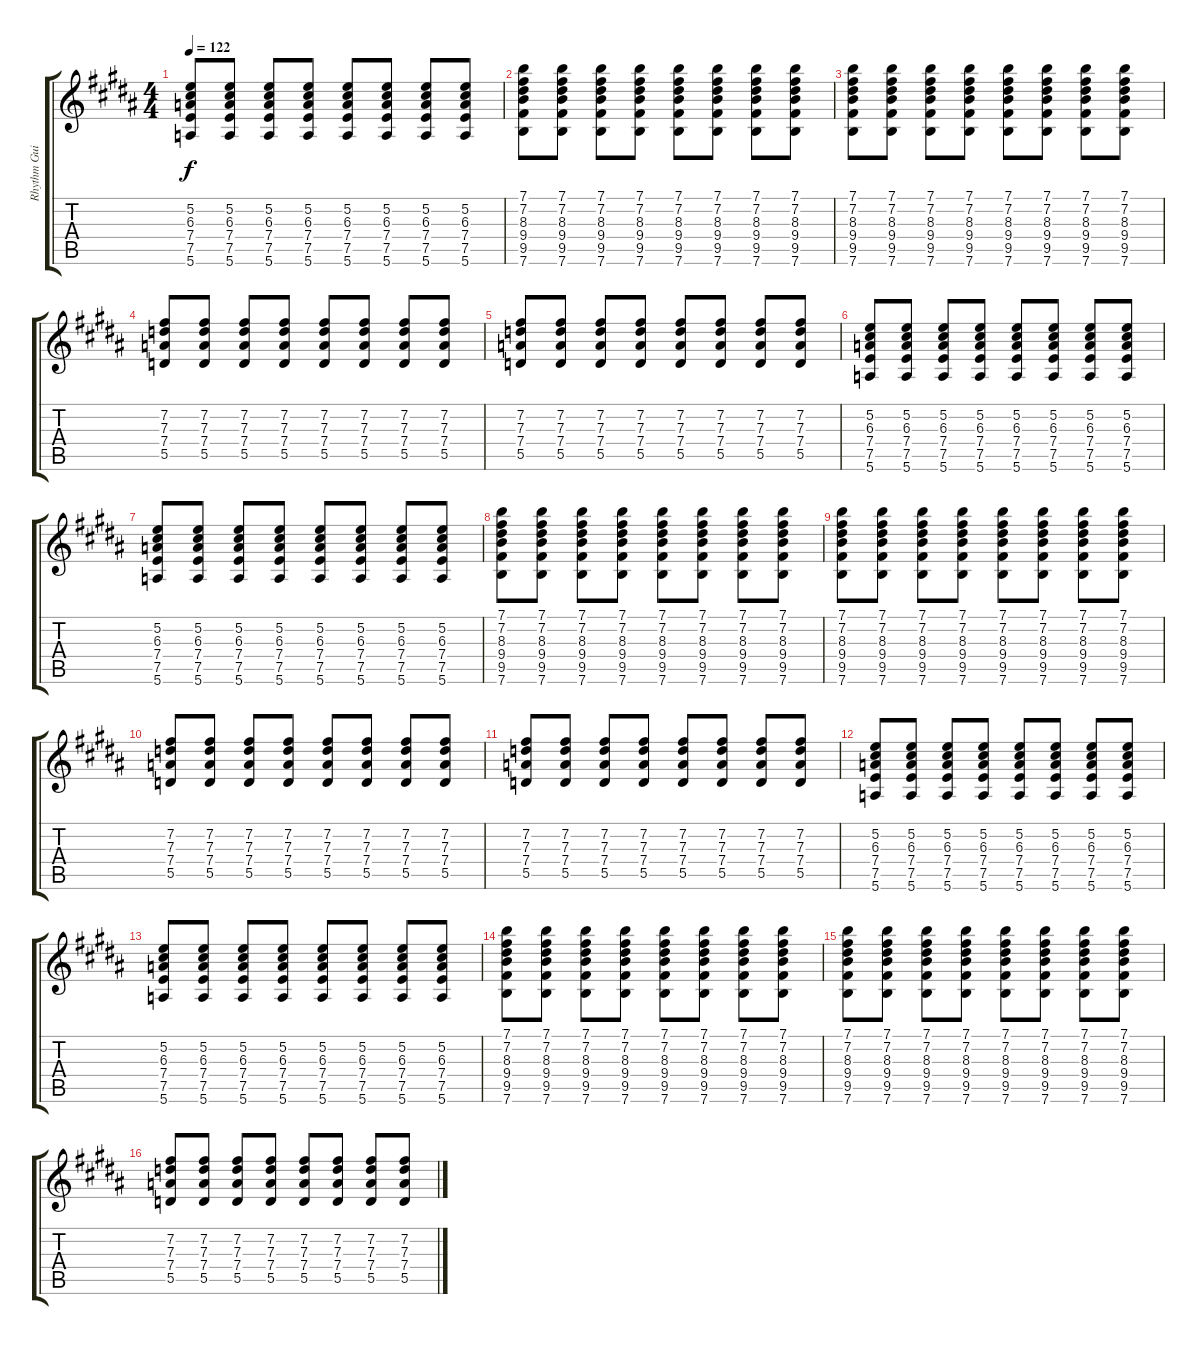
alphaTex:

\track ("Rhythm Guitar" "Rhythm Gui") {instrument acousticguitarsteel}
\staff {score tabs}
\tuning (E4 B3 G3 D3 A2 E2) {hide}
\ts (4 4)
\tempo 122
\clef g2
\ks b
(5.2 6.3 7.4 7.5 5.6).8{dy f} (5.2 6.3 7.4 7.5 5.6).8 (5.2 6.3 7.4 7.5 5.6).8 (5.2 6.3 7.4 7.5 5.6).8 (5.2 6.3 7.4 7.5 5.6).8 (5.2 6.3 7.4 7.5 5.6).8 (5.2 6.3 7.4 7.5 5.6).8 (5.2 6.3 7.4 7.5 5.6).8 |
(7.1 7.2 8.3 9.4 9.5 7.6).8 (7.1 7.2 8.3 9.4 9.5 7.6).8 (7.1 7.2 8.3 9.4 9.5 7.6).8 (7.1 7.2 8.3 9.4 9.5 7.6).8 (7.1 7.2 8.3 9.4 9.5 7.6).8 (7.1 7.2 8.3 9.4 9.5 7.6).8 (7.1 7.2 8.3 9.4 9.5 7.6).8 (7.1 7.2 8.3 9.4 9.5 7.6).8 |
(7.1 7.2 8.3 9.4 9.5 7.6).8 (7.1 7.2 8.3 9.4 9.5 7.6).8 (7.1 7.2 8.3 9.4 9.5 7.6).8 (7.1 7.2 8.3 9.4 9.5 7.6).8 (7.1 7.2 8.3 9.4 9.5 7.6).8 (7.1 7.2 8.3 9.4 9.5 7.6).8 (7.1 7.2 8.3 9.4 9.5 7.6).8 (7.1 7.2 8.3 9.4 9.5 7.6).8 |
(7.2 7.3 7.4 5.5).8 (7.2 7.3 7.4 5.5).8 (7.2 7.3 7.4 5.5).8 (7.2 7.3 7.4 5.5).8 (7.2 7.3 7.4 5.5).8 (7.2 7.3 7.4 5.5).8 (7.2 7.3 7.4 5.5).8 (7.2 7.3 7.4 5.5).8 |
(7.2 7.3 7.4 5.5).8 (7.2 7.3 7.4 5.5).8 (7.2 7.3 7.4 5.5).8 (7.2 7.3 7.4 5.5).8 (7.2 7.3 7.4 5.5).8 (7.2 7.3 7.4 5.5).8 (7.2 7.3 7.4 5.5).8 (7.2 7.3 7.4 5.5).8 |
(5.2 6.3 7.4 7.5 5.6).8 (5.2 6.3 7.4 7.5 5.6).8 (5.2 6.3 7.4 7.5 5.6).8 (5.2 6.3 7.4 7.5 5.6).8 (5.2 6.3 7.4 7.5 5.6).8 (5.2 6.3 7.4 7.5 5.6).8 (5.2 6.3 7.4 7.5 5.6).8 (5.2 6.3 7.4 7.5 5.6).8 |
(5.2 6.3 7.4 7.5 5.6).8 (5.2 6.3 7.4 7.5 5.6).8 (5.2 6.3 7.4 7.5 5.6).8 (5.2 6.3 7.4 7.5 5.6).8 (5.2 6.3 7.4 7.5 5.6).8 (5.2 6.3 7.4 7.5 5.6).8 (5.2 6.3 7.4 7.5 5.6).8 (5.2 6.3 7.4 7.5 5.6).8 |
(7.1 7.2 8.3 9.4 9.5 7.6).8 (7.1 7.2 8.3 9.4 9.5 7.6).8 (7.1 7.2 8.3 9.4 9.5 7.6).8 (7.1 7.2 8.3 9.4 9.5 7.6).8 (7.1 7.2 8.3 9.4 9.5 7.6).8 (7.1 7.2 8.3 9.4 9.5 7.6).8 (7.1 7.2 8.3 9.4 9.5 7.6).8 (7.1 7.2 8.3 9.4 9.5 7.6).8 |
(7.1 7.2 8.3 9.4 9.5 7.6).8 (7.1 7.2 8.3 9.4 9.5 7.6).8 (7.1 7.2 8.3 9.4 9.5 7.6).8 (7.1 7.2 8.3 9.4 9.5 7.6).8 (7.1 7.2 8.3 9.4 9.5 7.6).8 (7.1 7.2 8.3 9.4 9.5 7.6).8 (7.1 7.2 8.3 9.4 9.5 7.6).8 (7.1 7.2 8.3 9.4 9.5 7.6).8 |
(7.2 7.3 7.4 5.5).8 (7.2 7.3 7.4 5.5).8 (7.2 7.3 7.4 5.5).8 (7.2 7.3 7.4 5.5).8 (7.2 7.3 7.4 5.5).8 (7.2 7.3 7.4 5.5).8 (7.2 7.3 7.4 5.5).8 (7.2 7.3 7.4 5.5).8 |
(7.2 7.3 7.4 5.5).8 (7.2 7.3 7.4 5.5).8 (7.2 7.3 7.4 5.5).8 (7.2 7.3 7.4 5.5).8 (7.2 7.3 7.4 5.5).8 (7.2 7.3 7.4 5.5).8 (7.2 7.3 7.4 5.5).8 (7.2 7.3 7.4 5.5).8 |
(5.2 6.3 7.4 7.5 5.6).8 (5.2 6.3 7.4 7.5 5.6).8 (5.2 6.3 7.4 7.5 5.6).8 (5.2 6.3 7.4 7.5 5.6).8 (5.2 6.3 7.4 7.5 5.6).8 (5.2 6.3 7.4 7.5 5.6).8 (5.2 6.3 7.4 7.5 5.6).8 (5.2 6.3 7.4 7.5 5.6).8 |
(5.2 6.3 7.4 7.5 5.6).8 (5.2 6.3 7.4 7.5 5.6).8 (5.2 6.3 7.4 7.5 5.6).8 (5.2 6.3 7.4 7.5 5.6).8 (5.2 6.3 7.4 7.5 5.6).8 (5.2 6.3 7.4 7.5 5.6).8 (5.2 6.3 7.4 7.5 5.6).8 (5.2 6.3 7.4 7.5 5.6).8 |
(7.1 7.2 8.3 9.4 9.5 7.6).8 (7.1 7.2 8.3 9.4 9.5 7.6).8 (7.1 7.2 8.3 9.4 9.5 7.6).8 (7.1 7.2 8.3 9.4 9.5 7.6).8 (7.1 7.2 8.3 9.4 9.5 7.6).8 (7.1 7.2 8.3 9.4 9.5 7.6).8 (7.1 7.2 8.3 9.4 9.5 7.6).8 (7.1 7.2 8.3 9.4 9.5 7.6).8 |
(7.1 7.2 8.3 9.4 9.5 7.6).8 (7.1 7.2 8.3 9.4 9.5 7.6).8 (7.1 7.2 8.3 9.4 9.5 7.6).8 (7.1 7.2 8.3 9.4 9.5 7.6).8 (7.1 7.2 8.3 9.4 9.5 7.6).8 (7.1 7.2 8.3 9.4 9.5 7.6).8 (7.1 7.2 8.3 9.4 9.5 7.6).8 (7.1 7.2 8.3 9.4 9.5 7.6).8 |
(7.2 7.3 7.4 5.5).8 (7.2 7.3 7.4 5.5).8 (7.2 7.3 7.4 5.5).8 (7.2 7.3 7.4 5.5).8 (7.2 7.3 7.4 5.5).8 (7.2 7.3 7.4 5.5).8 (7.2 7.3 7.4 5.5).8 (7.2 7.3 7.4 5.5).8
